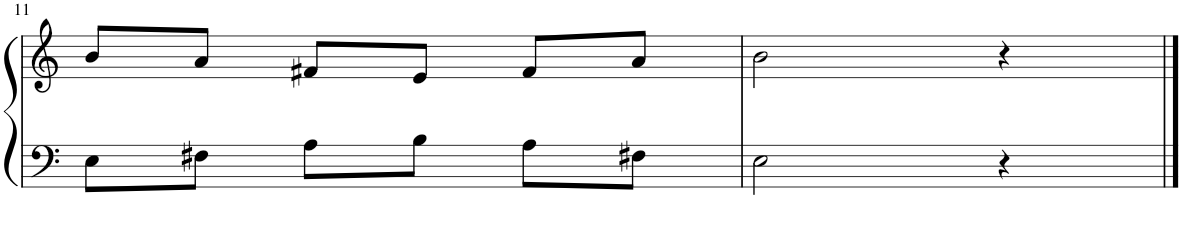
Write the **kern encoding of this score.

**kern	**kern
*part1	*part1
*staff2	*staff1
*I"Piano	*
*I'Pno.	*
!!LO:PB:g=z
*clefF4	*clefG2
*k[]	*k[]
*M3/4	*M3/4
=11	=11
8E\L	8b/L
8F#X\J	8a/J
8A\L	8f#X/L
8B\J	8e/J
8A\L	8f#/L
8F#X\J	8a/J
=12	=12
2E\	2b\
4r	4r
==	==
*-	*-
